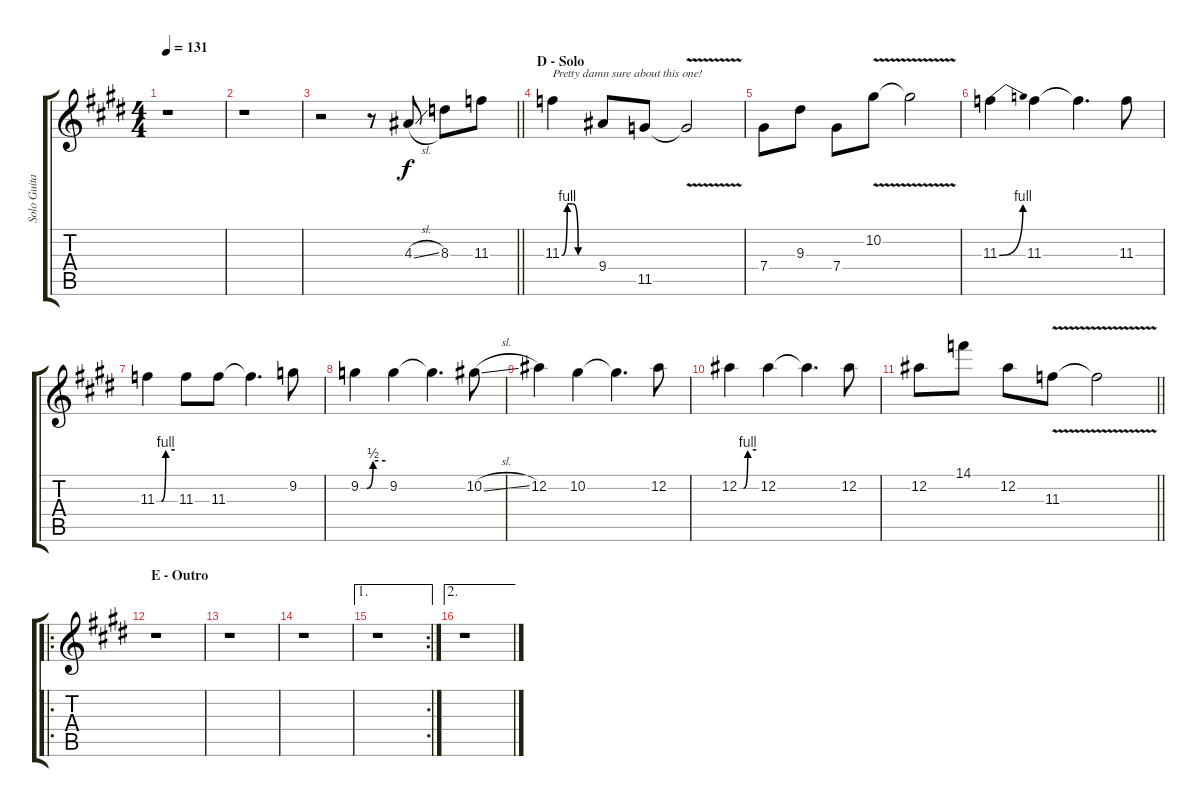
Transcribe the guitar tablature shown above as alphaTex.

\track ("Solo Guitar" "Solo Guita") {instrument overdrivenguitar}
\staff {score tabs}
\tuning (Eb4 Bb3 Gb3 Db3 Ab2 Eb2) {hide}
\ts (4 4)
\tempo 131
\clef g2
\ks c#minor
r.1{dy f} |
r.1 |
\barLineRight lightlight
r.2 r.8 4.3{sl}.8 8.3.8 11.3.8 |
\section ("" "D - Solo")
11.3{be (custom 0 0 10 4 20 4 30 0 60 0)}.4{txt "Pretty damn sure about this one!"} 9.4.8 11.5.8 11.5{v t}.2 |
7.4.8 9.3.8 7.4.8 10.2{v}.8 10.2{t}.2 |
11.3{be (bend 0 0 60 4)}.4 11.3.4 11.3{t}.4{d} 11.3.8 |
11.3{be (custom 0 0 15 0 30 4 60 4)}.4 11.3.8 11.3.8 11.3{t}.4{d} 9.2.8 |
9.2{be (custom 0 0 15 0 30 2 60 2)}.4 9.2.4 9.2{t}.4{d} 10.2{sl}.8 |
12.2.4 10.2.4 10.2{t}.4{d} 12.2.8 |
12.2{be (custom 0 0 15 0 30 4 60 4)}.4 12.2.4 12.2{t}.4{d} 12.2.8 |
\barLineRight lightlight
12.2.8 14.1.8 12.2.8 11.3{v}.8 11.3{t}.2 |
\ro
\section ("" "E - Outro")
r.1 |
r.1 |
r.1 |
\ae 1
\rc 2
r.1 |
\ae 2
r.1
